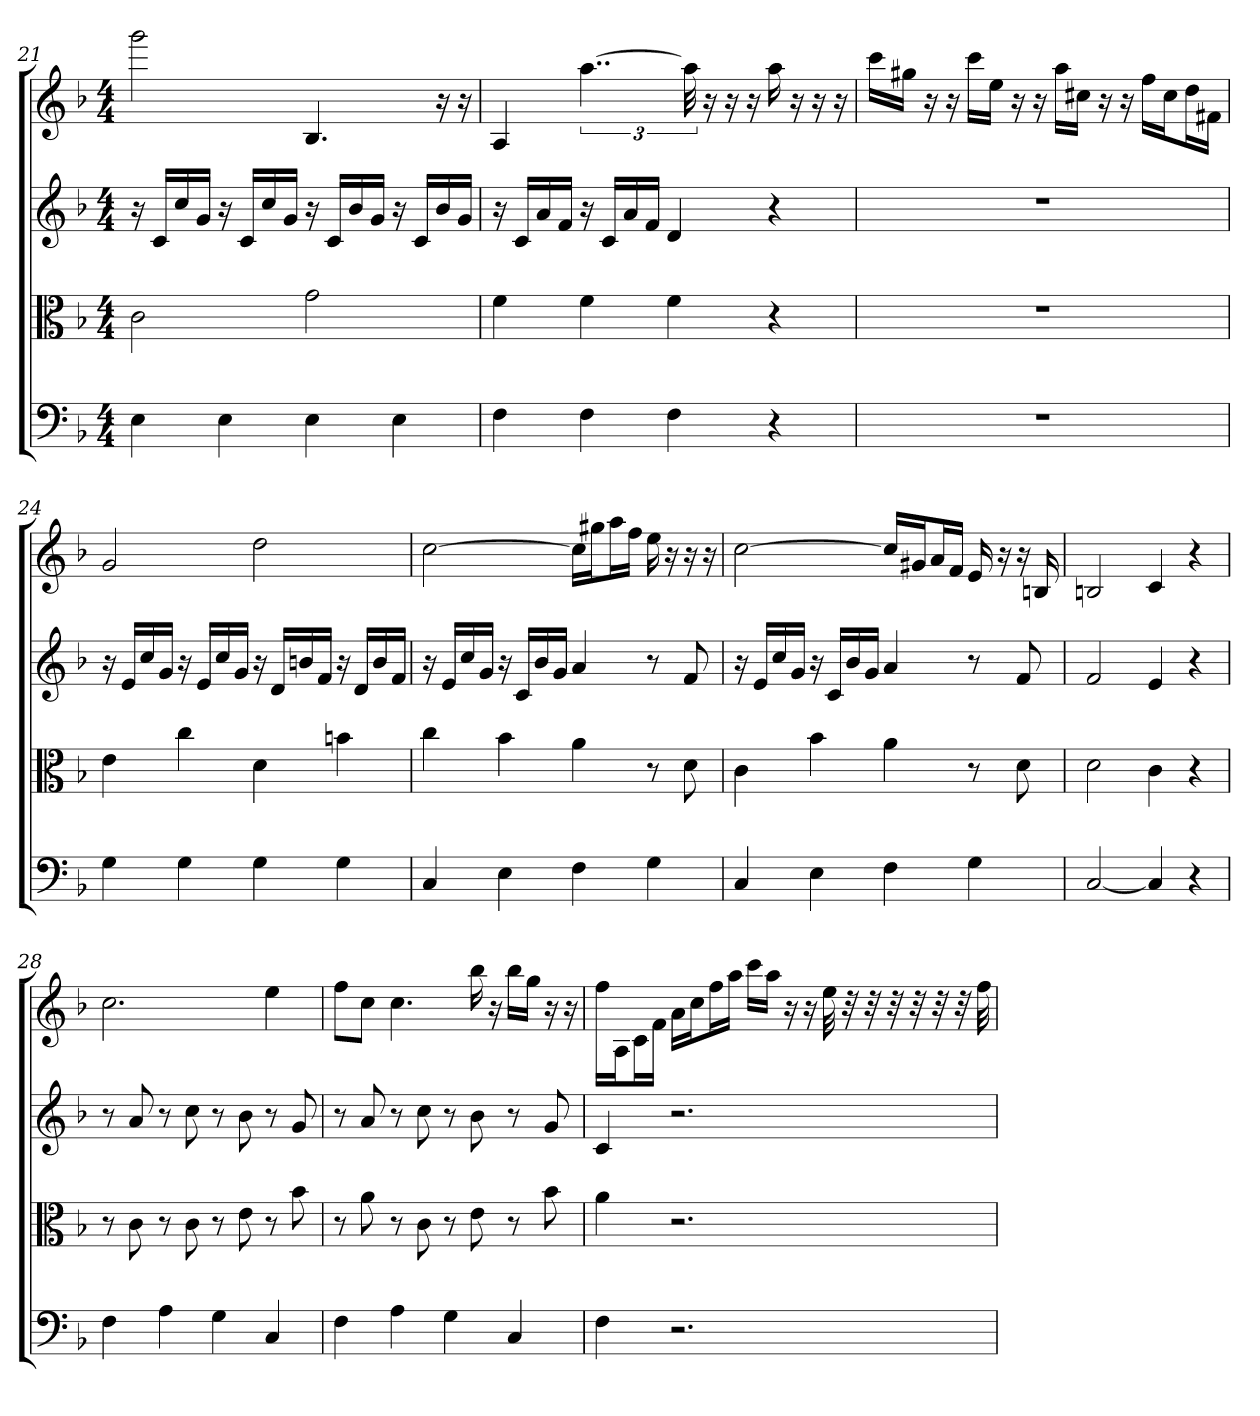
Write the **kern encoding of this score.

**kern	**kern	**kern	**kern
*part4	*part3	*part2	*part1
*staff4	*staff3	*staff2	*staff1
*clefF4	*clefC3	*clefG2	*clefG2
*k[b-]	*k[b-]	*k[b-]	*k[b-]
*F:	*F:	*F:	*F:
*M4/4	*M4/4	*M4/4	*M4/4
=21	=21	=21	=21
4E	2c	16r	2ggg
.	.	16c/LL	.
.	.	16cc/	.
.	.	16g/JJ	.
4E	.	16r	.
.	.	16c/LL	.
.	.	16cc/	.
.	.	16g/JJ	.
4E	2g	16r	4.B-
.	.	16c/LL	.
.	.	16b-/	.
.	.	16g/JJ	.
4E	.	16r	.
.	.	16c/LL	.
.	.	16b-/	16r
.	.	16g/JJ	16r
=22	=22	=22	=22
4F	4f	16r	4A
.	.	16c/LL	.
.	.	16a/	.
.	.	16f/JJ	.
4F	4f	16r	[6..aa
.	.	16c/LL	.
.	.	16a/	.
.	.	16f/JJ	.
4F	4f	4d	.
.	.	.	48aa]
.	.	.	16r
.	.	.	16r
.	.	.	16r
4r	4r	4r	16aa
.	.	.	16r
.	.	.	16r
.	.	.	16r
=23	=23	=23	=23
1r	1r	1r	16ccc\LL
.	.	.	16gg#X\JJ
.	.	.	16r
.	.	.	16r
.	.	.	16ccc\LL
.	.	.	16ee\JJ
.	.	.	16r
.	.	.	16r
.	.	.	16aa\LL
.	.	.	16cc#X\JJ
.	.	.	16r
.	.	.	16r
.	.	.	16ff\LL
.	.	.	16cc#\J
.	.	.	16dd\L
.	.	.	16f#X\JJ
=24	=24	=24	=24
4G	4e	16r	2g
.	.	16e/LL	.
.	.	16cc/	.
.	.	16g/JJ	.
4G	4cc	16r	.
.	.	16e/LL	.
.	.	16cc/	.
.	.	16g/JJ	.
4G	4d	16r	2dd
.	.	16d/LL	.
.	.	16bn/	.
.	.	16f/JJ	.
4G	4bn	16r	.
.	.	16d/LL	.
.	.	16b/	.
.	.	16f/JJ	.
=25	=25	=25	=25
4C	4cc	16r	[2cc
.	.	16e/LL	.
.	.	16cc/	.
.	.	16g/JJ	.
4E	4b-	16r	.
.	.	16c/LL	.
.	.	16b-/	.
.	.	16g/JJ	.
4F	4a	4a	16cc\LL]
.	.	.	16gg#X\J
.	.	.	16aa\L
.	.	.	16ff\JJ
4G	8r	8r	16ee
.	.	.	16r
.	8d	8f	16r
.	.	.	16r
=26	=26	=26	=26
4C	4c	16r	[2cc
.	.	16e/LL	.
.	.	16cc/	.
.	.	16g/JJ	.
4E	4b-	16r	.
.	.	16c/LL	.
.	.	16b-/	.
.	.	16g/JJ	.
4F	4a	4a	16cc/LL]
.	.	.	16g#X/J
.	.	.	16a/L
.	.	.	16f/JJ
4G	8r	8r	16e
.	.	.	16r
.	8d	8f	16r
.	.	.	16Bn
=27	=27	=27	=27
[2C	2d	2f	2Bn
4C]	4c	4e	4c
4r	4r	4r	4r
=28	=28	=28	=28
4F	8r	8r	2.cc
.	8c	8a	.
4A	8r	8r	.
.	8c	8cc	.
4G	8r	8r	.
.	8e	8b-	.
4C	8r	8r	4ee
.	8b-	8g	.
=29	=29	=29	=29
4F	8r	8r	8ff\L
.	8a	8a	8cc\J
4A	8r	8r	4.cc
.	8c	8cc	.
4G	8r	8r	.
.	8e	8b-	16bb-
.	.	.	16r
4C	8r	8r	16bb-\LL
.	.	.	16gg\JJ
.	8b-	8g	16r
.	.	.	16r
=30	=30	=30	=30
4F	4a	4c	16ff\LL
.	.	.	16A\J
.	.	.	16c\L
.	.	.	16f\JJ
2.r	2.r	2.r	16a\LL
.	.	.	16cc\J
.	.	.	16ff\L
.	.	.	16aa\JJ
.	.	.	16ccc\LL
.	.	.	16aa\JJ
.	.	.	16r
.	.	.	16r
.	.	.	32ee
.	.	.	32r
.	.	.	32r
.	.	.	32r
.	.	.	32r
.	.	.	32r
.	.	.	32r
.	.	.	32ff
=	=	=	=
*-	*-	*-	*-
